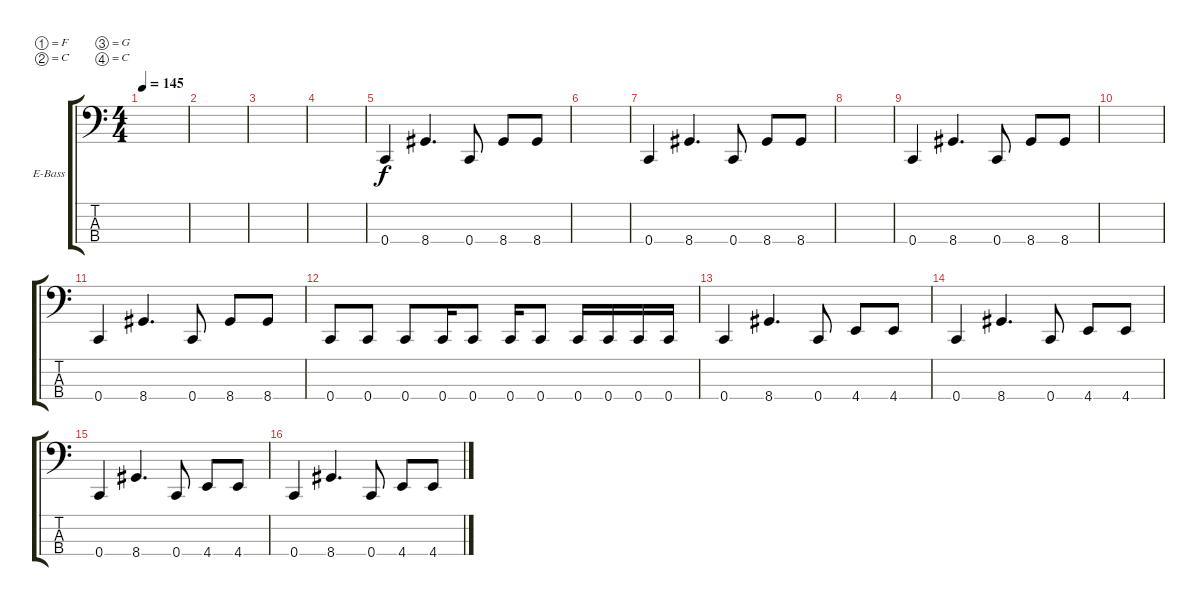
\defaultSystemsLayout 4
\bracketExtendMode groupsimilarinstruments
\firstSystemTrackNameOrientation horizontal
\otherSystemsTrackNameOrientation horizontal
\track ("Electric Bass" "E-Bass") {instrument electricbassfinger}
\staff {score tabs}
\tuning (F2 C2 G1 C1)
\ts (4 4)
\tempo 145
\clef f4
\ks c
|
|
|
|
0.4.4 8.4.4{d} 0.4.8 8.4.8 8.4.8 |
|
0.4.4 8.4.4{d} 0.4.8 8.4.8 8.4.8 |
|
0.4.4 8.4.4{d} 0.4.8 8.4.8 8.4.8 |
|
0.4.4 8.4.4{d} 0.4.8 8.4.8 8.4.8 |
0.4.8 0.4.8 0.4.8 0.4.16 0.4.8 0.4.16 0.4.8 0.4.16 0.4.16 0.4.16 0.4.16 |
0.4.4 8.4.4{d} 0.4.8 4.4.8 4.4.8 |
0.4.4 8.4.4{d} 0.4.8 4.4.8 4.4.8 |
0.4.4 8.4.4{d} 0.4.8 4.4.8 4.4.8 |
0.4.4 8.4.4{d} 0.4.8 4.4.8 4.4.8
